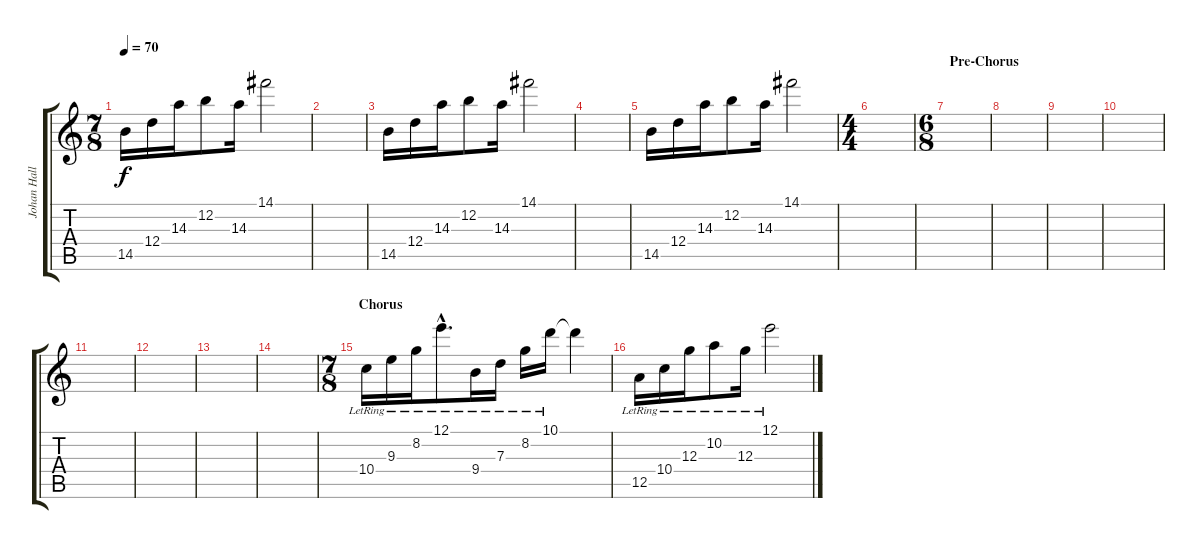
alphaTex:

\track ("Johan Hallgren" "Johan Hall") {instrument electricguitarjazz}
\staff {score tabs}
\tuning (E4 B3 G3 D3 A2 E2) {hide}
\ts (7 8)
\tempo 70
\clef g2
\ks c
14.5.16{dy f} 12.4.16 14.3.16 12.2.8 14.3.16 14.1.2 |
|
14.5.16 12.4.16 14.3.16 12.2.8 14.3.16 14.1.2 |
|
14.5.16 12.4.16 14.3.16 12.2.8 14.3.16 14.1.2 |
\ts (4 4)
|
\ts (6 8)
\section ("" "Pre-Chorus")
|
|
|
|
|
|
|
|
\ts (7 8)
\section ("" "Chorus")
10.4{lr}.16 9.3{lr}.16 8.2{lr}.16 12.1{hac lr}.8{d} 9.4{lr}.16 7.3{lr}.16 8.2{lr}.16 10.1{lr}.16 10.1{t}.4 |
12.5{lr}.16 10.4{lr}.16 12.3{lr}.16 10.2{lr}.8 12.3{lr}.16 12.1{lr}.2
